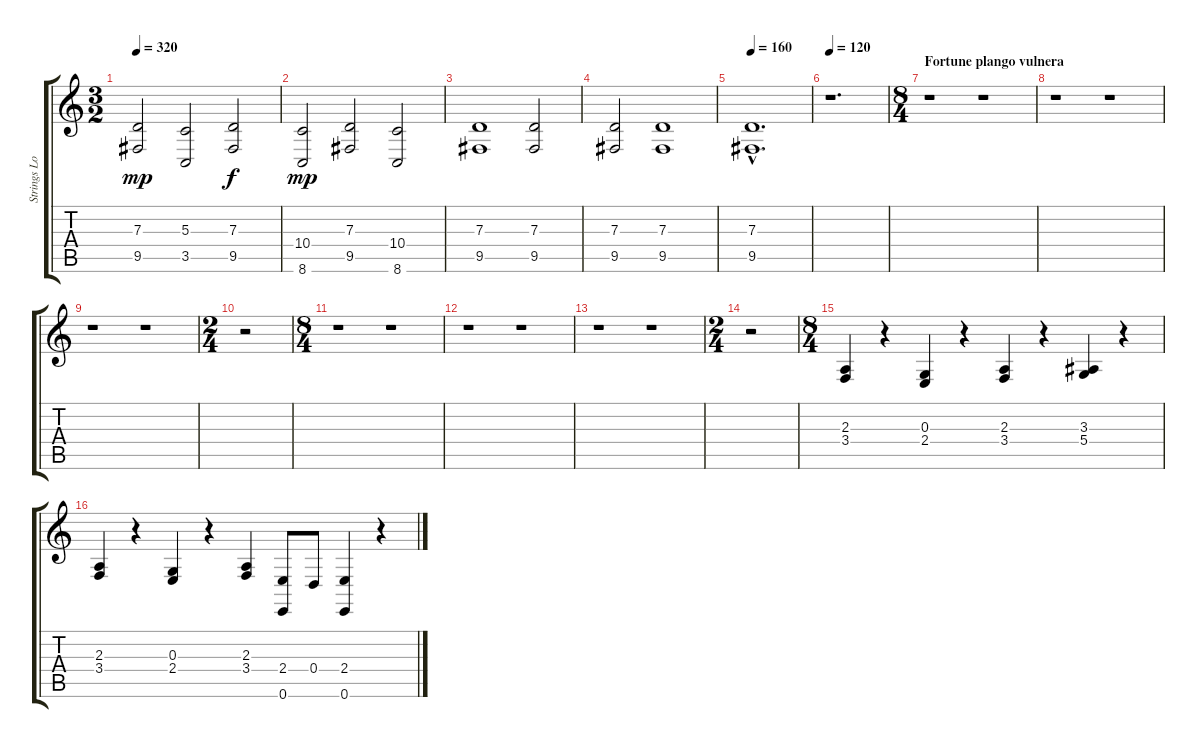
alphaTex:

\track ("Strings Lower" "Strings Lo") {instrument stringensemble1}
\staff {score tabs}
\tuning (E4 B3 G3 D3 A2 E2) {hide}
\ts (3 2)
\tempo 320
\clef g2
\ks c
(7.3 9.5).2{dy mp} (5.3 3.5).2 (7.3 9.5).2{dy f} |
(10.4 8.6).2{dy mp} (7.3 9.5).2 (10.4 8.6).2 |
(7.3 9.5).1 (7.3 9.5).2 |
(7.3 9.5).2 (7.3 9.5).1 |
\tempo 160
(7.3{hac} 9.5{hac}).1{d} |
\tempo 120
r.1{d} |
\ts (8 4)
\section ("" "Fortune plango vulnera")
r.1{balance 14} r.1 |
r.1 r.1 |
r.1 r.1 |
\ts (2 4)
r.2 |
\ts (8 4)
r.1 r.1 |
r.1 r.1 |
r.1 r.1 |
\ts (2 4)
r.2 |
\ts (8 4)
(2.3 3.4).4 r.4 (0.3 2.4).4 r.4 (2.3 3.4).4 r.4 (3.3 5.4).4 r.4 |
(2.3 3.4).4 r.4 (0.3 2.4).4 r.4 (2.3 3.4).4 (2.4 0.6).8 0.4.8 (2.4 0.6).4 r.4
